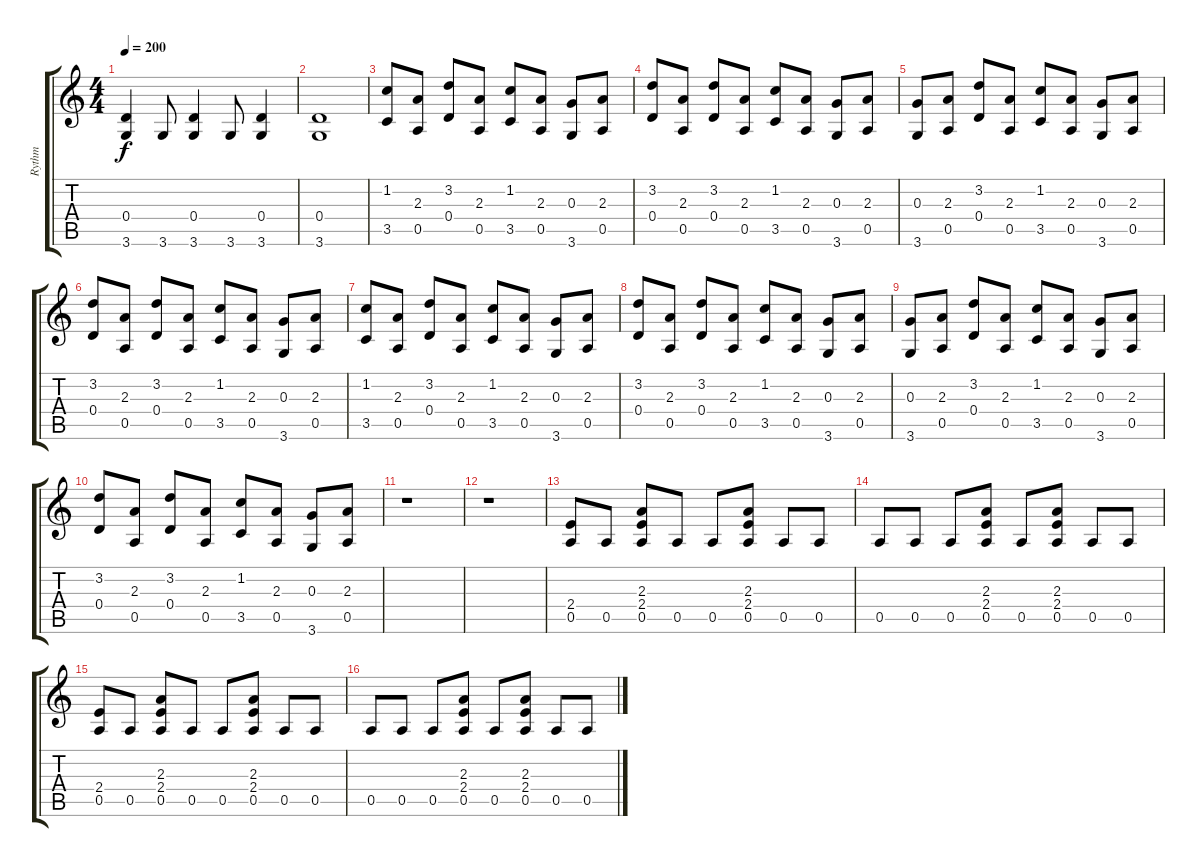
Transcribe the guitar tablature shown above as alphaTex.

\track ("Rythm" "Rythm") {instrument distortionguitar}
\staff {score tabs}
\tuning (E4 B3 G3 D3 A2 E2) {hide}
\ts (4 4)
\tempo 200
\clef g2
\ks c
(0.4 3.6).4{dy f} 3.6.8 (0.4 3.6).4 3.6.8 (0.4 3.6).4 |
(0.4 3.6).1 |
(1.2 3.5).8 (2.3 0.5).8 (3.2 0.4).8 (2.3 0.5).8 (1.2 3.5).8 (2.3 0.5).8 (0.3 3.6).8 (2.3 0.5).8 |
(3.2 0.4).8 (2.3 0.5).8 (3.2 0.4).8 (2.3 0.5).8 (1.2 3.5).8 (2.3 0.5).8 (0.3 3.6).8 (2.3 0.5).8 |
(0.3 3.6).8 (2.3 0.5).8 (3.2 0.4).8 (2.3 0.5).8 (1.2 3.5).8 (2.3 0.5).8 (0.3 3.6).8 (2.3 0.5).8 |
(3.2 0.4).8 (2.3 0.5).8 (3.2 0.4).8 (2.3 0.5).8 (1.2 3.5).8 (2.3 0.5).8 (0.3 3.6).8 (2.3 0.5).8 |
(1.2 3.5).8 (2.3 0.5).8 (3.2 0.4).8 (2.3 0.5).8 (1.2 3.5).8 (2.3 0.5).8 (0.3 3.6).8 (2.3 0.5).8 |
(3.2 0.4).8 (2.3 0.5).8 (3.2 0.4).8 (2.3 0.5).8 (1.2 3.5).8 (2.3 0.5).8 (0.3 3.6).8 (2.3 0.5).8 |
(0.3 3.6).8 (2.3 0.5).8 (3.2 0.4).8 (2.3 0.5).8 (1.2 3.5).8 (2.3 0.5).8 (0.3 3.6).8 (2.3 0.5).8 |
(3.2 0.4).8 (2.3 0.5).8 (3.2 0.4).8 (2.3 0.5).8 (1.2 3.5).8 (2.3 0.5).8 (0.3 3.6).8 (2.3 0.5).8 |
r.1 |
r.1 |
(2.4 0.5).8 0.5.8 (2.3 2.4 0.5).8 0.5.8 0.5.8 (2.3 2.4 0.5).8 0.5.8 0.5.8 |
0.5.8 0.5.8 0.5.8 (2.3 2.4 0.5).8 0.5.8 (2.3 2.4 0.5).8 0.5.8 0.5.8 |
(2.4 0.5).8 0.5.8 (2.3 2.4 0.5).8 0.5.8 0.5.8 (2.3 2.4 0.5).8 0.5.8 0.5.8 |
0.5.8 0.5.8 0.5.8 (2.3 2.4 0.5).8 0.5.8 (2.3 2.4 0.5).8 0.5.8 0.5.8
